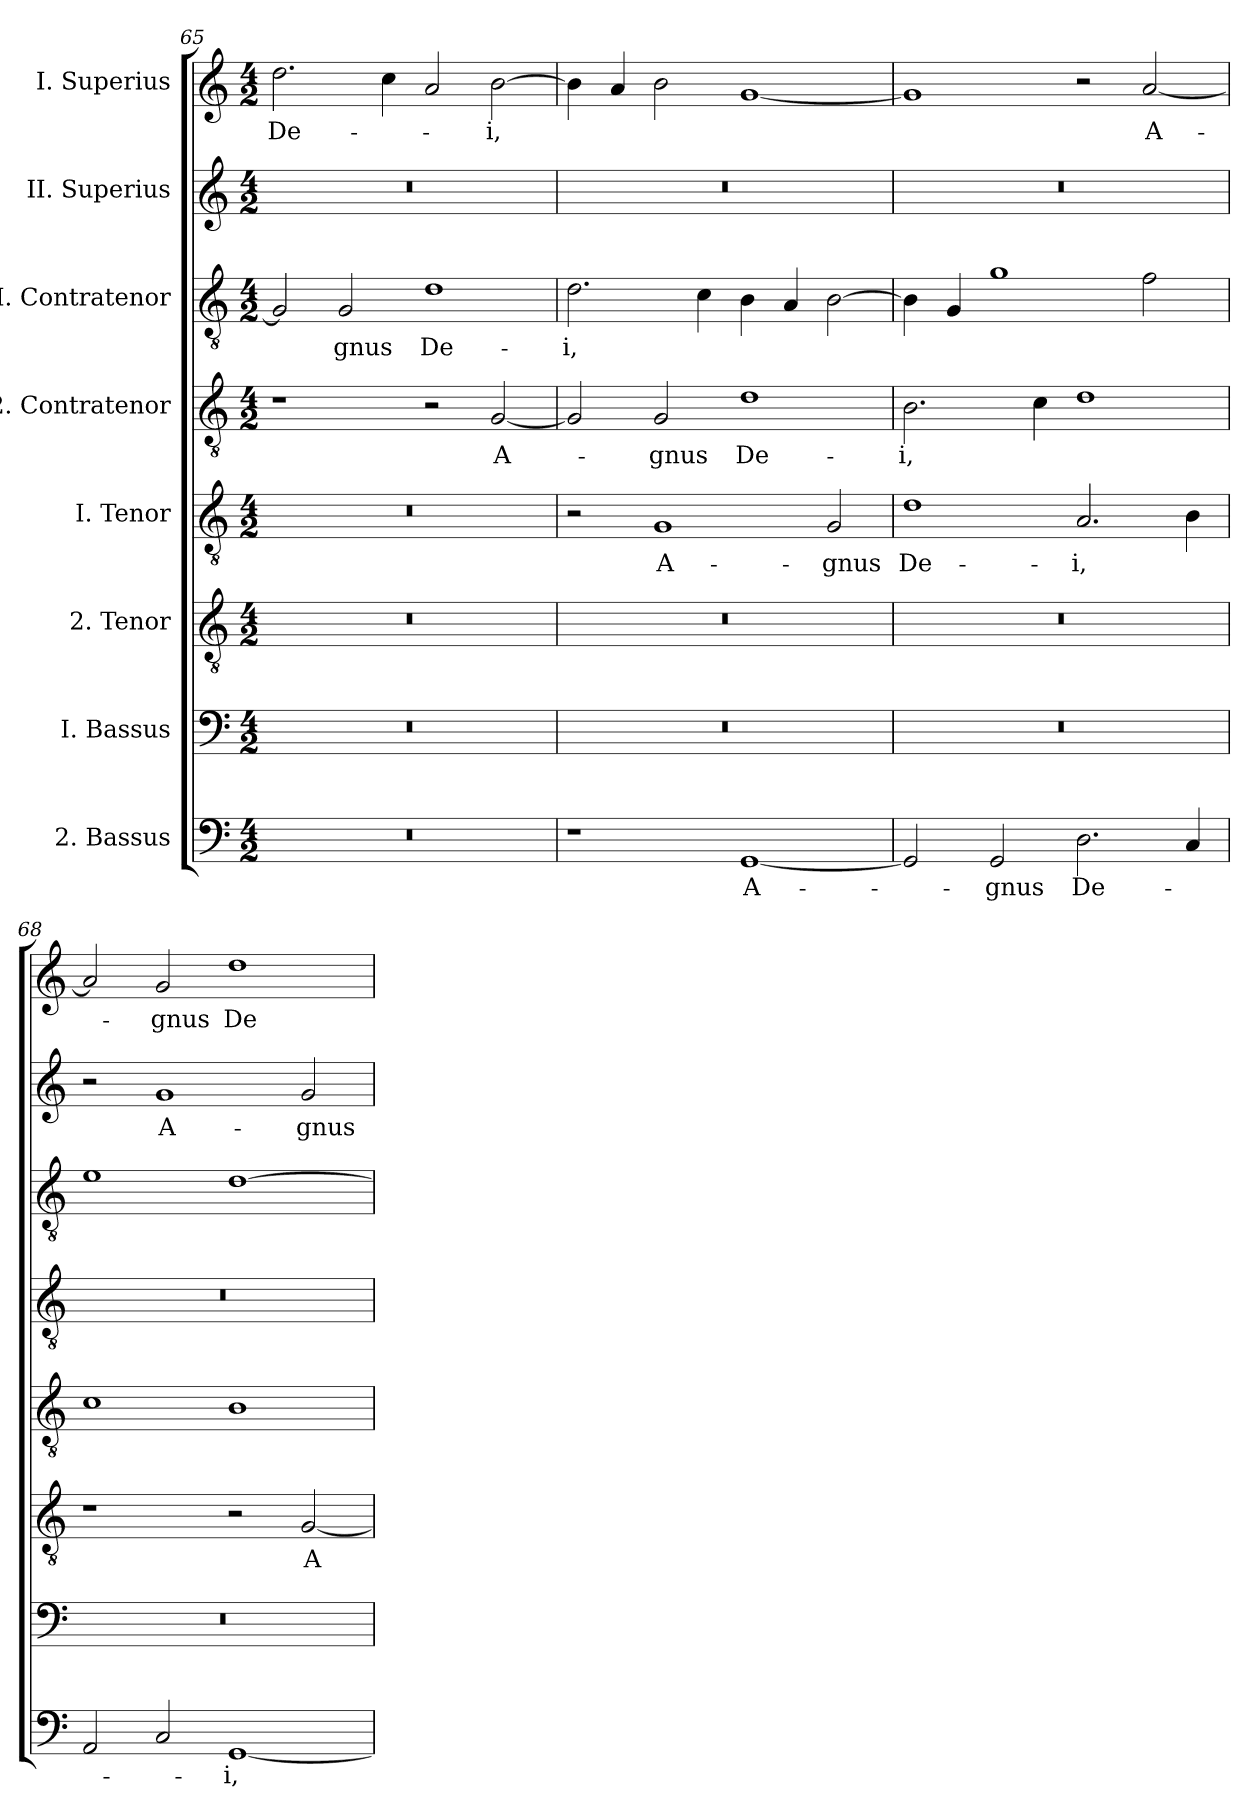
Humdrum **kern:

**kern	**text	**kern	**kern	**text	**kern	**text	**kern	**text	**kern	**text	**kern	**text	**kern	**text
*part8	*part8	*part7	*part6	*part6	*part5	*part5	*part4	*part4	*part3	*part3	*part2	*part2	*part1	*part1
*staff8	*staff8	*staff7	*staff6	*staff6	*staff5	*staff5	*staff4	*staff4	*staff3	*staff3	*staff2	*staff2	*staff1	*staff1
*I"2. Bassus	*	*I"I. Bassus	*I"2. Tenor	*	*I"I. Tenor	*	*I"2. Contratenor	*	*I"I. Contratenor	*	*I"II. Superius	*	*I"I. Superius	*
*clefF4	*	*clefF4	*clefGv2	*	*clefGv2	*	*clefGv2	*	*clefGv2	*	*clefG2	*	*clefG2	*
*k[]	*	*k[]	*k[]	*	*k[]	*	*k[]	*	*k[]	*	*k[]	*	*k[]	*
*M4/2	*	*M4/2	*M4/2	*	*M4/2	*	*M4/2	*	*M4/2	*	*M4/2	*	*M4/2	*
=65	=65	=65	=65	=65	=65	=65	=65	=65	=65	=65	=65	=65	=65	=65
0r	.	0r	0r	.	0r	.	1r	.	2G/]	.	0r	.	2.dd\	De-
.	.	.	.	.	.	.	.	.	2G/	-gnus	.	.	.	.
.	.	.	.	.	.	.	.	.	.	.	.	.	4cc\	.
.	.	.	.	.	.	.	2r	.	1d\	De-	.	.	2a/	.
.	.	.	.	.	.	.	[2G/	A-	.	.	.	.	[2b\	-i,
=66	=66	=66	=66	=66	=66	=66	=66	=66	=66	=66	=66	=66	=66	=66
1r	.	0r	0r	.	2r	.	2G/]	.	2.d\	-i,	0r	.	4b\]	.
.	.	.	.	.	.	.	.	.	.	.	.	.	4a/	.
.	.	.	.	.	1G/	A-	2G/	-gnus	.	.	.	.	2b\	.
.	.	.	.	.	.	.	.	.	4c\	.	.	.	.	.
[1GG/	A-	.	.	.	.	.	1d\	De-	4B\	.	.	.	[1g/	.
.	.	.	.	.	.	.	.	.	4A/	.	.	.	.	.
.	.	.	.	.	2G/	-gnus	.	.	[2B\	.	.	.	.	.
=67	=67	=67	=67	=67	=67	=67	=67	=67	=67	=67	=67	=67	=67	=67
2GG/]	.	0r	0r	.	1d\	De-	2.B\	-i,	4B\]	.	0r	.	1g/]	.
.	.	.	.	.	.	.	.	.	4G/	.	.	.	.	.
2GG/	-gnus	.	.	.	.	.	.	.	1g\	.	.	.	.	.
.	.	.	.	.	.	.	4c\	.	.	.	.	.	.	.
2.D\	De-	.	.	.	2.A/	-i,	1d\	.	.	.	.	.	2r	.
.	.	.	.	.	.	.	.	.	2f\	.	.	.	[2a/	A-
4C/	.	.	.	.	4B\	.	.	.	.	.	.	.	.	.
=68	=68	=68	=68	=68	=68	=68	=68	=68	=68	=68	=68	=68	=68	=68
2AA/	.	0r	1r	.	1c\	.	0r	.	1e\	.	2r	.	2a/]	.
2C/	.	.	.	.	.	.	.	.	.	.	1g/	A-	2g/	-gnus
[1GG/	-i,	.	2r	.	1B\	.	.	.	[1d\	.	.	.	1dd\	De-
.	.	.	[2G/	A-	.	.	.	.	.	.	2g/	-gnus	.	.
=	=	=	=	=	=	=	=	=	=	=	=	=	=	=
*-	*-	*-	*-	*-	*-	*-	*-	*-	*-	*-	*-	*-	*-	*-
